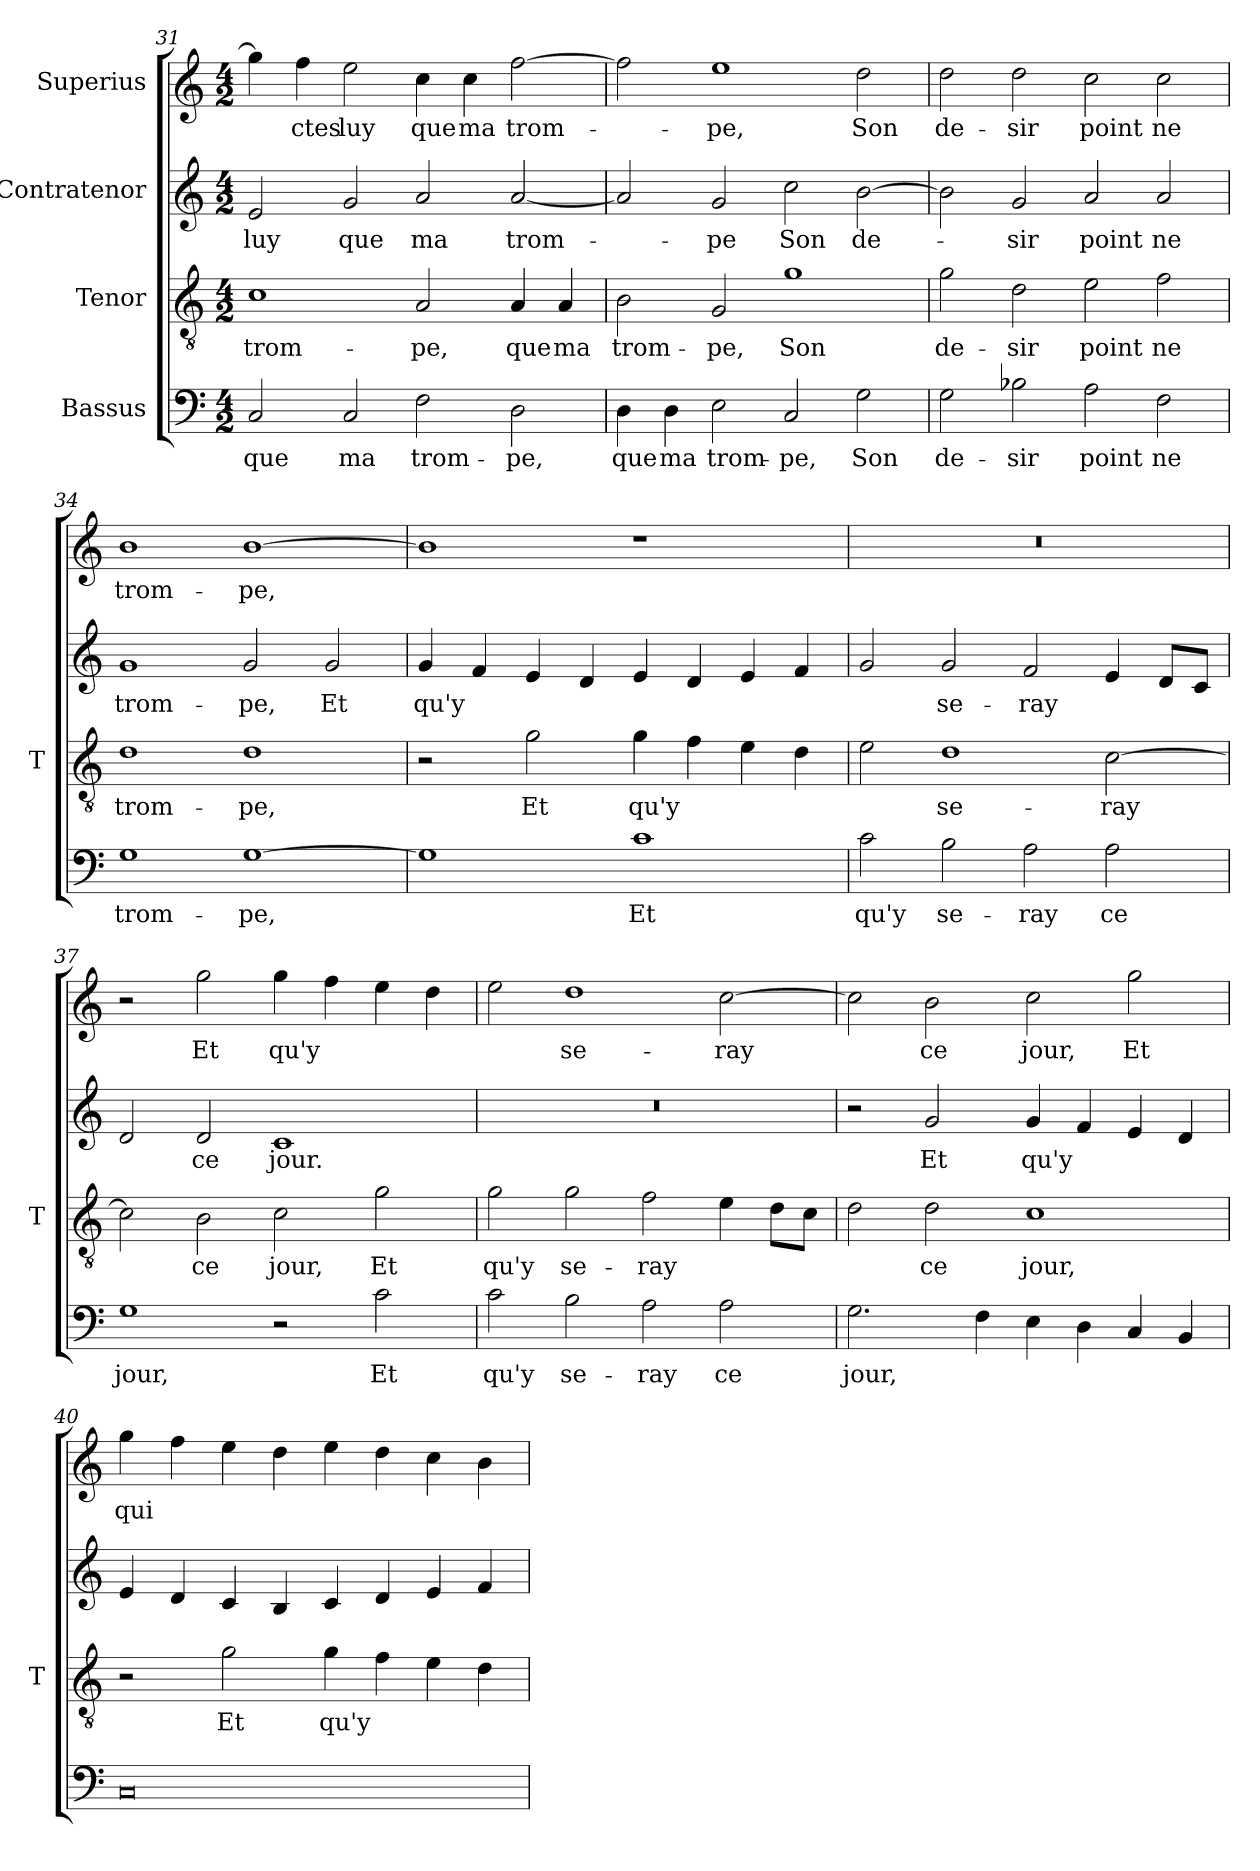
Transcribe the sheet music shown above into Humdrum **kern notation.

**kern	**text	**kern	**text	**kern	**text	**kern	**text
*part4	*part4	*part3	*part3	*part2	*part2	*part1	*part1
*staff4	*staff4	*staff3	*staff3	*staff2	*staff2	*staff1	*staff1
*I"Bassus	*	*I"Tenor	*	*I"Contratenor	*	*I"Superius	*
*	*	*I'T	*	*	*	*	*
*clefF4	*	*clefGv2	*	*clefG2	*	*clefG2	*
*k[]	*	*k[]	*	*k[]	*	*k[]	*
*M4/2	*	*M4/2	*	*M4/2	*	*M4/2	*
=31	=31	=31	=31	=31	=31	=31	=31
2C	-que	1c	trom-	2e	-luy	4gg]	.
.	.	.	.	.	.	4ff	-ctes
2C	-ma	.	.	2g	-que	2ee	-luy
2F	trom-	2A	-pe,	2a	-ma	4cc	-que
.	.	.	.	.	.	4cc	-ma
2D	-pe,	4A	-que	[2a	trom-	[2ff	trom-
.	.	4A	-ma	.	.	.	.
=32	=32	=32	=32	=32	=32	=32	=32
4D	-que	2B	trom-	2a]	.	2ff]	.
4D	-ma	.	.	.	.	.	.
2E	trom-	2G	-pe,	2g	-pe	1ee	-pe,
2C	-pe,	1g	-Son	2cc	-Son	.	.
2G	-Son	.	.	[2b	de-	2dd	-Son
=33	=33	=33	=33	=33	=33	=33	=33
2G	de-	2g	de-	2b]	.	2dd	de-
2B-X	-sir	2d	-sir	2g	-sir	2dd	-sir
2A	-point	2e	-point	2a	-point	2cc	-point
2F	-ne	2f	-ne	2a	-ne	2cc	-ne
=34	=34	=34	=34	=34	=34	=34	=34
1G	trom-	1d	trom-	1g	trom-	1b	trom-
[1G	-pe,	1d	-pe,	2g	-pe,	[1b	-pe,
.	.	.	.	2g	-Et	.	.
=35	=35	=35	=35	=35	=35	=35	=35
1G]	.	2r	.	4g	-qu'y	1b]	.
.	.	.	.	4f	.	.	.
.	.	2g	-Et	4e	.	.	.
.	.	.	.	4d	.	.	.
1c	-Et	4g	-qu'y	4e	.	1r	.
.	.	4f	.	4d	.	.	.
.	.	4e	.	4e	.	.	.
.	.	4d	.	4f	.	.	.
=36	=36	=36	=36	=36	=36	=36	=36
2c	-qu'y	2e	.	2g	.	0r	.
2B	se-	1d	se-	2g	se-	.	.
2A	-ray	.	.	2f	-ray	.	.
2A	-ce	[2c	-ray	4e	.	.	.
.	.	.	.	8dL	.	.	.
.	.	.	.	8cJ	.	.	.
=37	=37	=37	=37	=37	=37	=37	=37
1G	-jour,	2c]	.	2d	.	2r	.
.	.	2B	-ce	2d	-ce	2gg	-Et
2r	.	2c	-jour,	1c	-jour.	4gg	-qu'y
.	.	.	.	.	.	4ff	.
2c	-Et	2g	-Et	.	.	4ee	.
.	.	.	.	.	.	4dd	.
=38	=38	=38	=38	=38	=38	=38	=38
2c	-qu'y	2g	-qu'y	0r	.	2ee	.
2B	se-	2g	se-	.	.	1dd	se-
2A	-ray	2f	-ray	.	.	.	.
2A	-ce	4e	.	.	.	[2cc	-ray
.	.	8dL	.	.	.	.	.
.	.	8cJ	.	.	.	.	.
=39	=39	=39	=39	=39	=39	=39	=39
2.G	-jour,	2d	.	2r	.	2cc]	.
.	.	2d	-ce	2g	-Et	2b	-ce
4F	.	.	.	.	.	.	.
4E	.	1c	-jour,	4g	-qu'y	2cc	-jour,
4D	.	.	.	4f	.	.	.
4C	.	.	.	4e	.	2gg	-Et
4BB	.	.	.	4d	.	.	.
=40	=40	=40	=40	=40	=40	=40	=40
0C	.	2r	.	4e	.	4gg	-qui
.	.	.	.	4d	.	4ff	.
.	.	2g	-Et	4c	.	4ee	.
.	.	.	.	4B	.	4dd	.
.	.	4g	-qu'y	4c	.	4ee	.
.	.	4f	.	4d	.	4dd	.
.	.	4e	.	4e	.	4cc	.
.	.	4d	.	4f	.	4b	.
=	=	=	=	=	=	=	=
*-	*-	*-	*-	*-	*-	*-	*-
